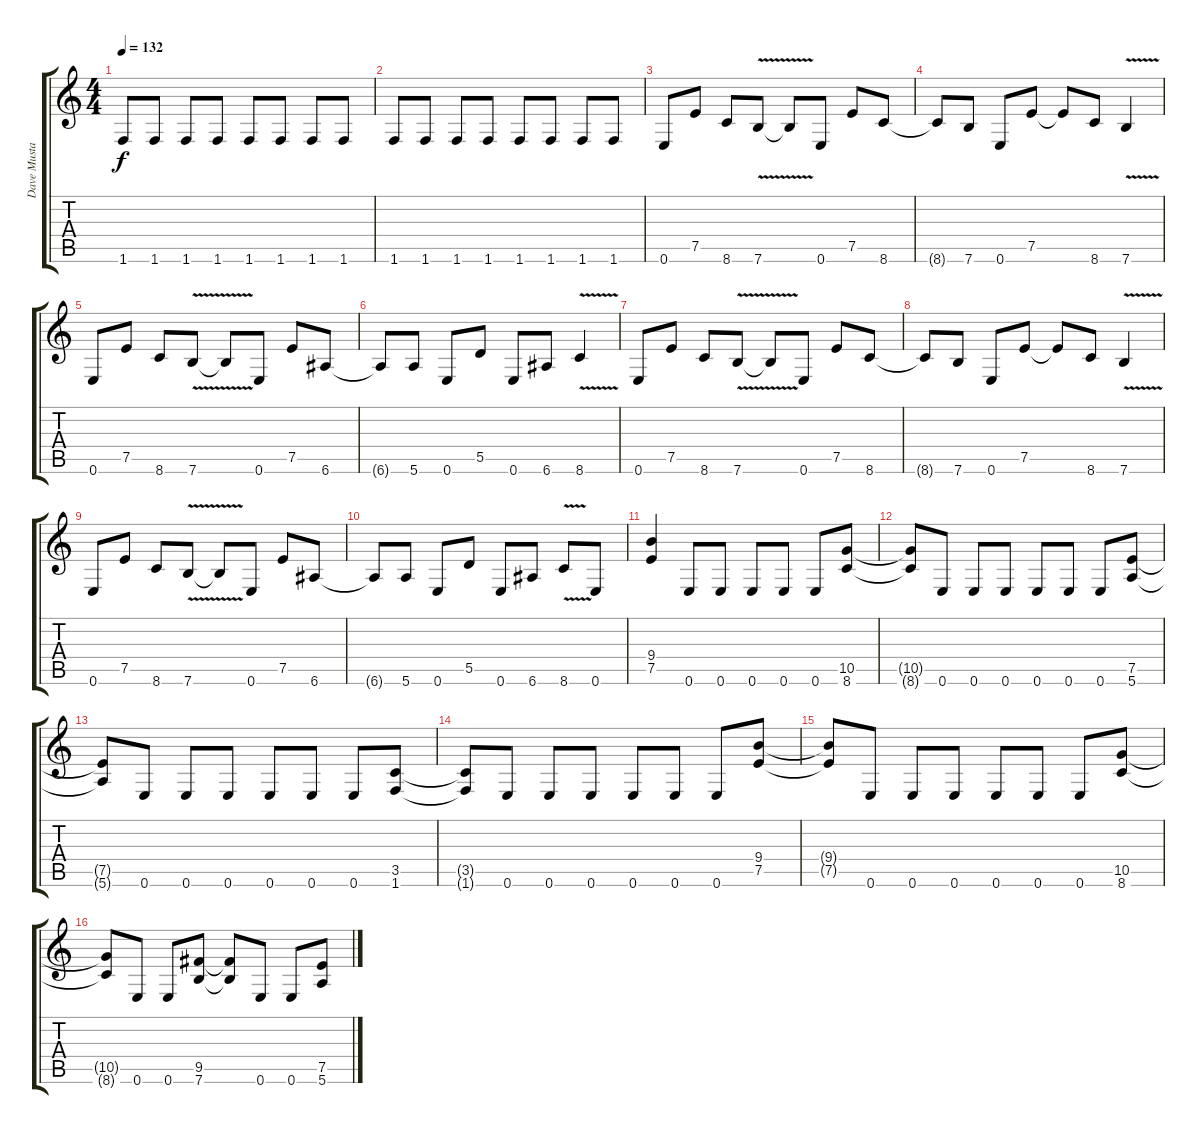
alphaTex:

\track ("Dave Mustaine (Gtr)" "Dave Musta") {instrument distortionguitar}
\staff {score tabs}
\tuning (E4 B3 G3 D3 A2 E2) {hide}
\ts (4 4)
\tempo 132
\clef g2
\ks c
1.6.8{dy f} 1.6.8 1.6.8 1.6.8 1.6.8 1.6.8 1.6.8 1.6.8 |
1.6.8 1.6.8 1.6.8 1.6.8 1.6.8 1.6.8 1.6.8 1.6.8 |
0.6.8 7.5.8 8.6.8 7.6{v}.8 7.6{t}.8 0.6.8 7.5.8 8.6.8 |
8.6{t}.8 7.6.8 0.6.8 7.5.8 7.5{t}.8 8.6.8 7.6{v}.4 |
0.6.8 7.5.8 8.6.8 7.6{v}.8 7.6{t}.8 0.6.8 7.5.8 6.6.8 |
6.6{t}.8 5.6.8 0.6.8 5.5.8 0.6.8 6.6.8 8.6{v}.4 |
0.6.8 7.5.8 8.6.8 7.6{v}.8 7.6{t}.8 0.6.8 7.5.8 8.6.8 |
8.6{t}.8 7.6.8 0.6.8 7.5.8 7.5{t}.8 8.6.8 7.6{v}.4 |
0.6.8 7.5.8 8.6.8 7.6{v}.8 7.6{t}.8 0.6.8 7.5.8 6.6.8 |
6.6{t}.8 5.6.8 0.6.8 5.5.8 0.6.8 6.6.8 8.6{v}.8 0.6.8 |
(9.4 7.5).4 0.6.8 0.6.8 0.6.8 0.6.8 0.6.8 (10.5 8.6).8 |
(10.5{t} 8.6{t}).8 0.6.8 0.6.8 0.6.8 0.6.8 0.6.8 0.6.8 (7.5 5.6).8 |
(7.5{t} 5.6{t}).8 0.6.8 0.6.8 0.6.8 0.6.8 0.6.8 0.6.8 (3.5 1.6).8 |
(3.5{t} 1.6{t}).8 0.6.8 0.6.8 0.6.8 0.6.8 0.6.8 0.6.8 (9.4 7.5).8 |
(9.4{t} 7.5{t}).8 0.6.8 0.6.8 0.6.8 0.6.8 0.6.8 0.6.8 (10.5 8.6).8 |
(10.5{t} 8.6{t}).8 0.6.8 0.6.8 (9.5 7.6).8 (9.5{t} 7.6{t}).8 0.6.8 0.6.8 (7.5 5.6).8
